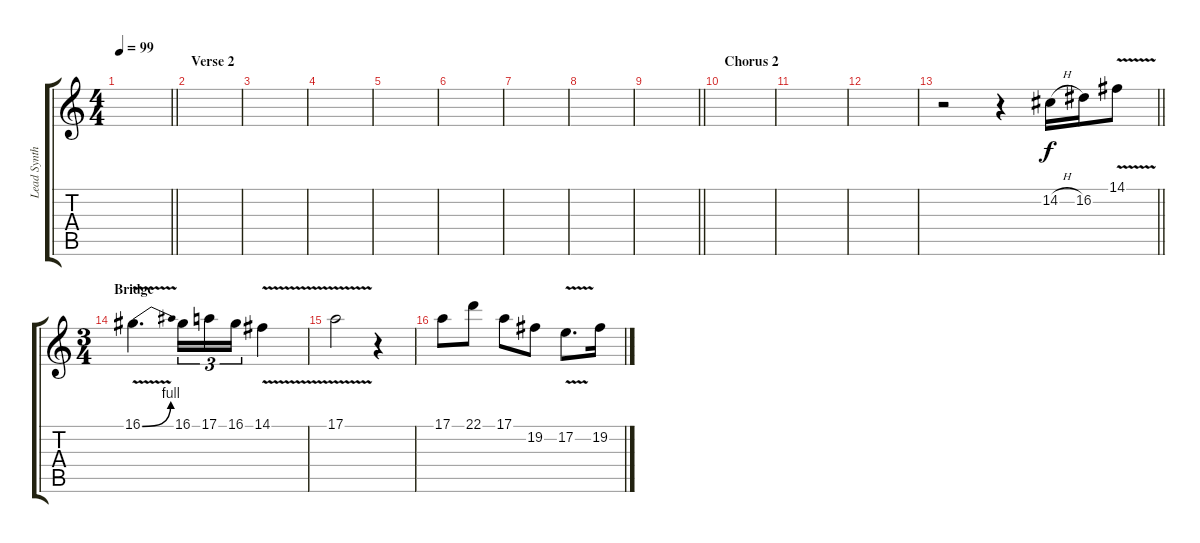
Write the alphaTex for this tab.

\track ("Lead Synth " "Lead Synth") {instrument pad8sweep}
\staff {score tabs}
\tuning (E4 B3 G3 D3 A2 E2) {hide}
\ts (4 4)
\tempo 99
\clef g2
\barLineRight lightlight
\ks c
|
\section ("" "Verse 2")
|
|
|
|
|
|
|
\barLineRight lightlight
|
\section ("" "Chorus 2")
|
|
|
\barLineRight lightlight
r.2 r.4 14.2{h}.16 16.2.16 14.1{v}.8 |
\ts (3 4)
\section ("" "Bridge")
16.1{be (bend 0 0 60 4) v}.4{d} 16.1.16{tu (3 2)} 17.1.16{tu (3 2)} 16.1.16{tu (3 2)} 14.1{v}.4 |
17.1{v}.2 r.4 |
17.1.8 22.1.8 17.1.8 19.2.8 17.2{v}.8{d} 19.2.16
